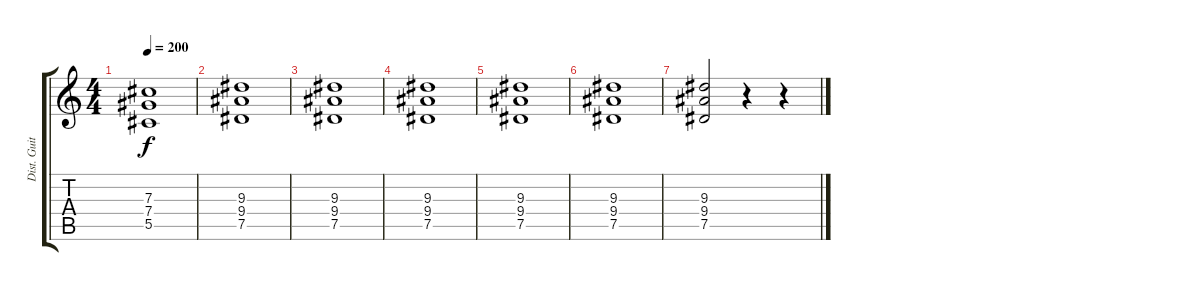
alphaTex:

\track ("Dist. Guitar 2" "Dist. Guit") {instrument distortionguitar}
\staff {score tabs}
\tuning (Eb4 Bb3 Gb3 Db3 Ab2 Eb2) {hide}
\ts (4 4)
\tempo 200
\clef g2
\ks c
(7.3 7.4 5.5).1{dy f} |
(9.3 9.4 7.5).1 |
(9.3 9.4 7.5).1 |
(9.3 9.4 7.5).1 |
(9.3 9.4 7.5).1 |
(9.3 9.4 7.5).1 |
(9.3 9.4 7.5).2 r.4 r.4
